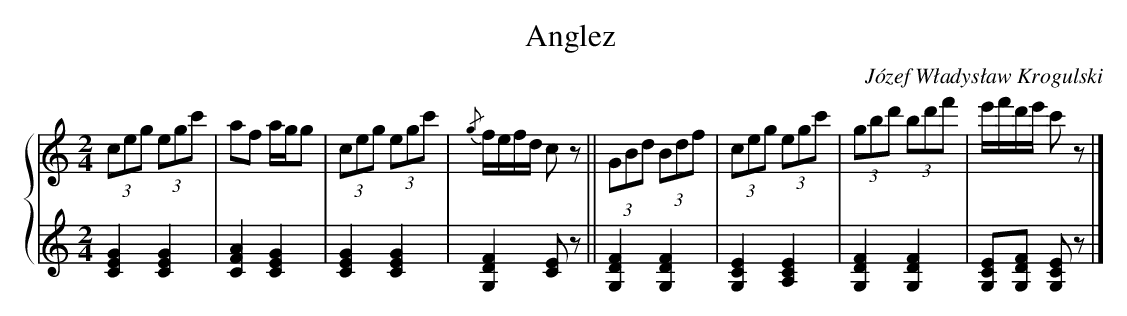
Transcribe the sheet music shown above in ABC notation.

X:1
T: Anglez
C: Józef Władysław Krogulski
L: 1/8
M: 2/4
%%staves {1 2}
V: 1 clef=treble
V: 2 clef=treble
K: C
[V:1] (3ceg (3egc' |
[V:2] [G2E2C2][G2E2C2] |
[V:1] af a/g/g |
[V:2] [A2F2C2][G2E2C2] |
[V:1] (3ceg (3egc' |
[V:2] [G2E2C2][G2E2C2] |
[V:1] {/g} f/e/f/d/ c z ||
[V:2] [F2D2G,2][EC] z ||
[V:1] (3GBd (3Bdf |
[V:2] [F2D2G,2][F2D2G,2] |
[V:1] (3ceg (3egc' |
[V:2] [E2C2G,2][E2C2A,2] |
[V:1] (3gbd' (3bd'f' |
[V:2] [F2D2G,2][F2D2G,2] |
[V:1] e'/f'/d'/e'/ c' z |]
[V:2] [ECG,][FDG,] [ECG,] z |]
